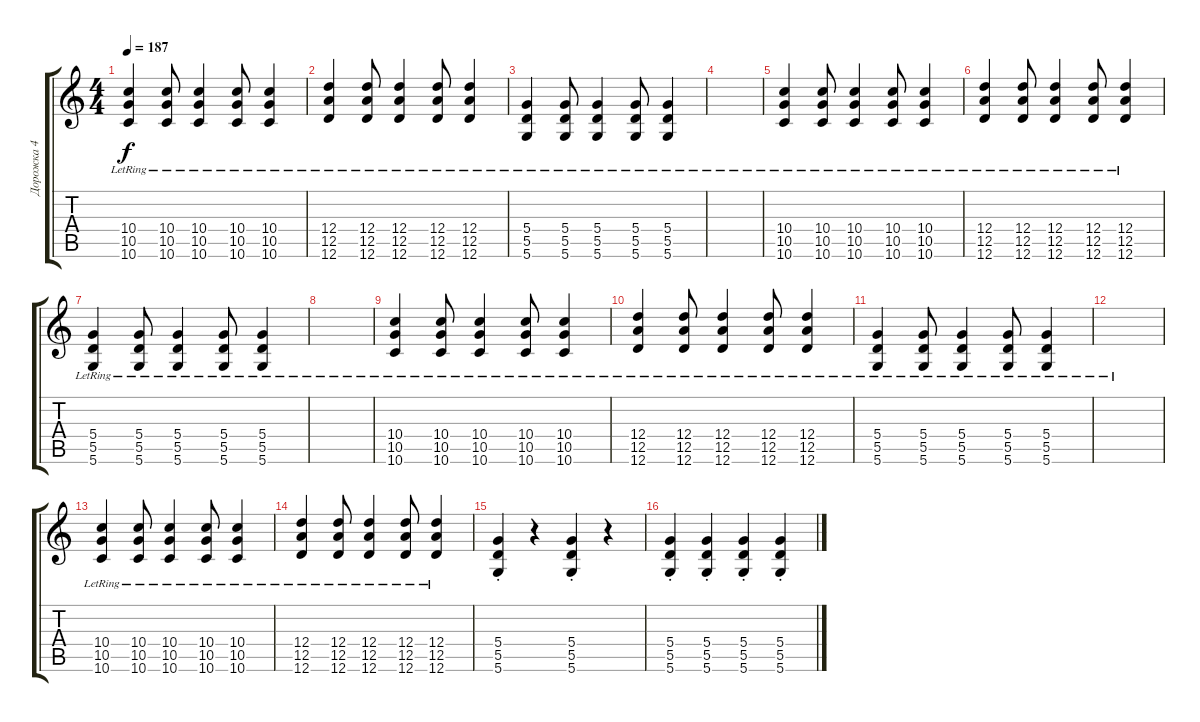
\track ("Дорожка 4" "Дорожка 4") {instrument overdrivenguitar}
\staff {score tabs}
\tuning (E4 B3 G3 D3 A2 D2) {hide}
\ts (4 4)
\tempo 187
\clef g2
\ks c
(10.4{lr} 10.5{lr} 10.6{lr}).4{dy f} (10.4{lr} 10.5{lr} 10.6{lr}).8 (10.4{lr} 10.5{lr} 10.6{lr}).4 (10.4{lr} 10.5{lr} 10.6{lr}).8 (10.4{lr} 10.5{lr} 10.6{lr}).4 |
(12.4{lr} 12.5{lr} 12.6{lr}).4 (12.4{lr} 12.5{lr} 12.6{lr}).8 (12.4{lr} 12.5{lr} 12.6{lr}).4 (12.4{lr} 12.5{lr} 12.6{lr}).8 (12.4{lr} 12.5 12.6{lr}).4 |
(5.4{lr} 5.5{lr} 5.6{lr}).4 (5.4{lr} 5.5{lr} 5.6{lr}).8 (5.4{lr} 5.5{lr} 5.6{lr}).4 (5.4{lr} 5.5{lr} 5.6{lr}).8 (5.4{lr} 5.5{lr} 5.6{lr}).4 |
|
(10.4{lr} 10.5{lr} 10.6{lr}).4 (10.4{lr} 10.5{lr} 10.6{lr}).8 (10.4{lr} 10.5{lr} 10.6{lr}).4 (10.4{lr} 10.5{lr} 10.6{lr}).8 (10.4{lr} 10.5{lr} 10.6{lr}).4 |
(12.4{lr} 12.5{lr} 12.6{lr}).4 (12.4{lr} 12.5{lr} 12.6{lr}).8 (12.4{lr} 12.5{lr} 12.6{lr}).4 (12.4{lr} 12.5{lr} 12.6{lr}).8 (12.4{lr} 12.5 12.6{lr}).4 |
(5.4{lr} 5.5{lr} 5.6{lr}).4 (5.4{lr} 5.5{lr} 5.6{lr}).8 (5.4{lr} 5.5{lr} 5.6{lr}).4 (5.4{lr} 5.5{lr} 5.6{lr}).8 (5.4{lr} 5.5{lr} 5.6{lr}).4 |
|
(10.4{lr} 10.5{lr} 10.6{lr}).4 (10.4{lr} 10.5{lr} 10.6{lr}).8 (10.4{lr} 10.5{lr} 10.6{lr}).4 (10.4{lr} 10.5{lr} 10.6{lr}).8 (10.4{lr} 10.5{lr} 10.6{lr}).4 |
(12.4{lr} 12.5{lr} 12.6{lr}).4 (12.4{lr} 12.5{lr} 12.6{lr}).8 (12.4{lr} 12.5{lr} 12.6{lr}).4 (12.4{lr} 12.5{lr} 12.6{lr}).8 (12.4{lr} 12.5 12.6{lr}).4 |
(5.4{lr} 5.5{lr} 5.6{lr}).4 (5.4{lr} 5.5{lr} 5.6{lr}).8 (5.4{lr} 5.5{lr} 5.6{lr}).4 (5.4{lr} 5.5{lr} 5.6{lr}).8 (5.4{lr} 5.5{lr} 5.6{lr}).4 |
|
(10.4{lr} 10.5{lr} 10.6{lr}).4 (10.4{lr} 10.5{lr} 10.6{lr}).8 (10.4{lr} 10.5{lr} 10.6{lr}).4 (10.4{lr} 10.5{lr} 10.6{lr}).8 (10.4{lr} 10.5{lr} 10.6{lr}).4 |
(12.4{lr} 12.5{lr} 12.6{lr}).4 (12.4{lr} 12.5{lr} 12.6{lr}).8 (12.4{lr} 12.5{lr} 12.6{lr}).4 (12.4{lr} 12.5{lr} 12.6{lr}).8 (12.4{lr} 12.5 12.6{lr}).4 |
(5.4{st} 5.5{st} 5.6{st}).4 r.4 (5.4{st} 5.5{st} 5.6{st}).4 r.4 |
(5.4{st} 5.5{st} 5.6{st}).4 (5.4{st} 5.5{st} 5.6{st}).4 (5.4{st} 5.5{st} 5.6{st}).4 (5.4{st} 5.5{st} 5.6{st}).4
